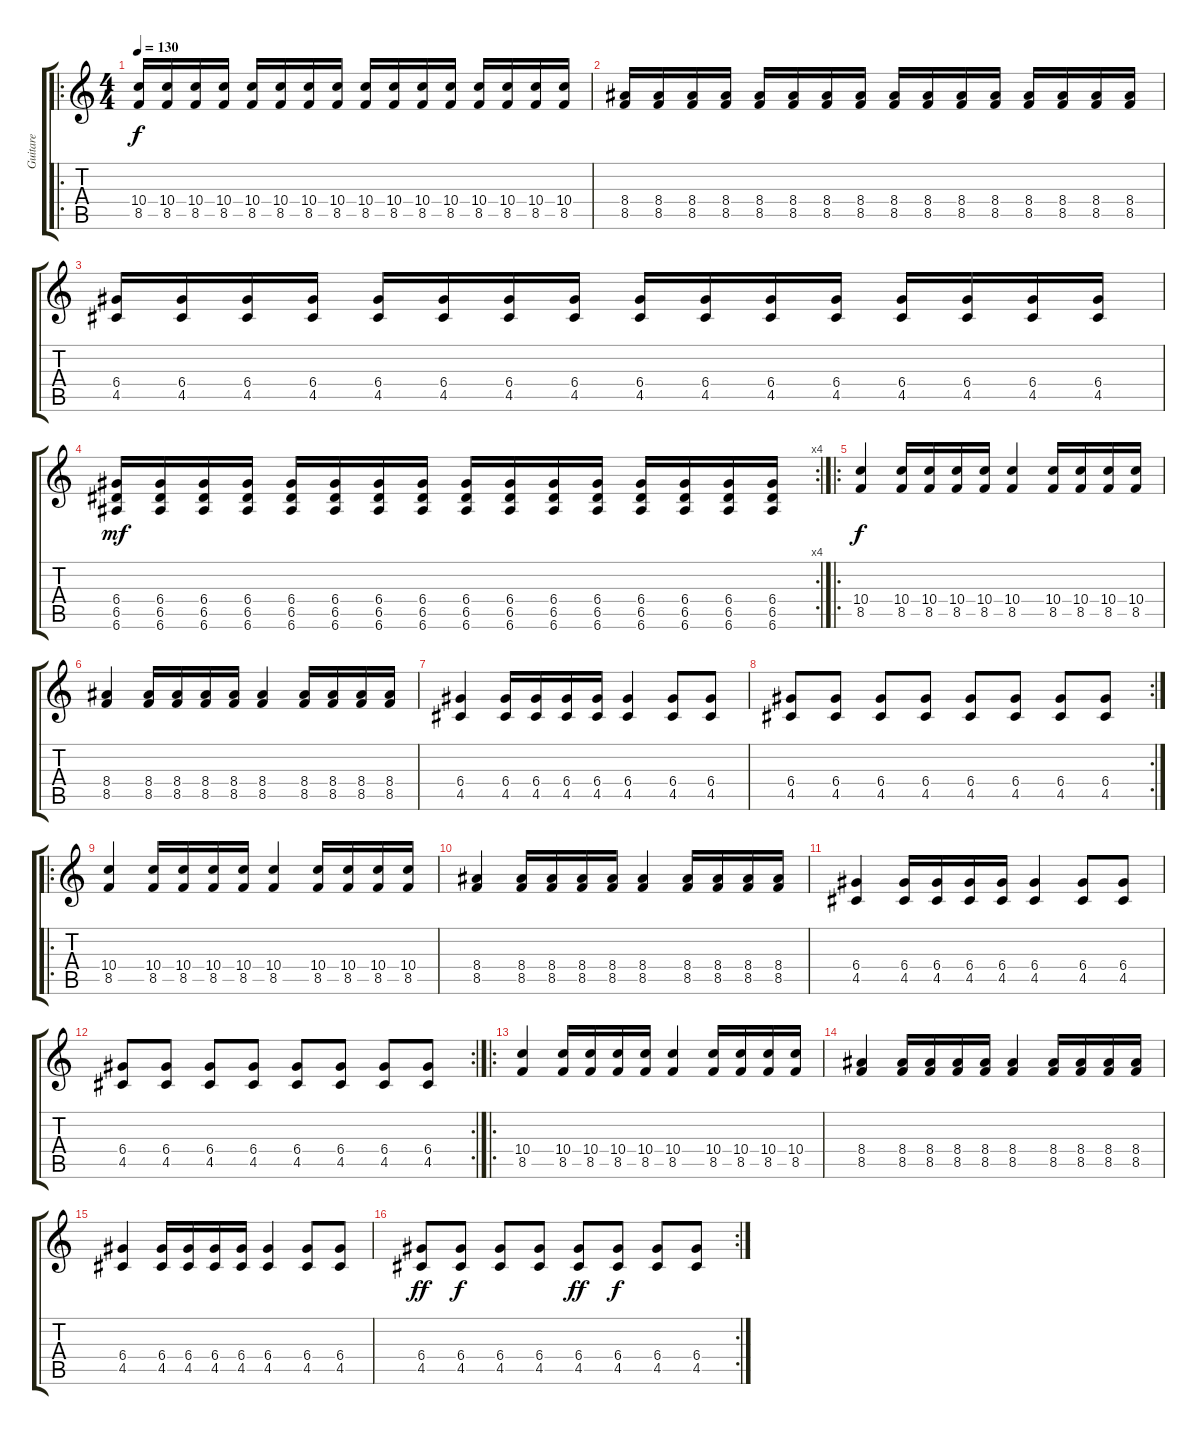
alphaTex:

\track ("Guitare" "Guitare") {instrument distortionguitar}
\staff {score tabs}
\tuning (E4 B3 G3 D3 A2 E2) {hide}
\ro
\ts (4 4)
\tempo 130
\clef g2
\ks c
(10.4 8.5).16{dy f instrument distortionguitar} (10.4 8.5).16 (10.4 8.5).16 (10.4 8.5).16 (10.4 8.5).16 (10.4 8.5).16 (10.4 8.5).16 (10.4 8.5).16 (10.4 8.5).16 (10.4 8.5).16 (10.4 8.5).16 (10.4 8.5).16 (10.4 8.5).16 (10.4 8.5).16 (10.4 8.5).16 (10.4 8.5).16 |
(8.4 8.5).16 (8.4 8.5).16 (8.4 8.5).16 (8.4 8.5).16 (8.4 8.5).16 (8.4 8.5).16 (8.4 8.5).16 (8.4 8.5).16 (8.4 8.5).16 (8.4 8.5).16 (8.4 8.5).16 (8.4 8.5).16 (8.4 8.5).16 (8.4 8.5).16 (8.4 8.5).16 (8.4 8.5).16 |
(6.4 4.5).16 (6.4 4.5).16 (6.4 4.5).16 (6.4 4.5).16 (6.4 4.5).16 (6.4 4.5).16 (6.4 4.5).16 (6.4 4.5).16 (6.4 4.5).16 (6.4 4.5).16 (6.4 4.5).16 (6.4 4.5).16 (6.4 4.5).16 (6.4 4.5).16 (6.4 4.5).16 (6.4 4.5).16 |
\rc 4
(6.4 6.5 6.6).16{dy mf} (6.4 6.5 6.6).16 (6.4 6.5 6.6).16 (6.4 6.5 6.6).16 (6.4 6.5 6.6).16 (6.4 6.5 6.6).16 (6.4 6.5 6.6).16 (6.4 6.5 6.6).16 (6.4 6.5 6.6).16 (6.4 6.5 6.6).16 (6.4 6.5 6.6).16 (6.4 6.5 6.6).16 (6.4 6.5 6.6).16 (6.4 6.5 6.6).16 (6.4 6.5 6.6).16 (6.4 6.5 6.6).16 |
\ro
(10.4 8.5).4{dy f} (10.4 8.5).16 (10.4 8.5).16 (10.4 8.5).16 (10.4 8.5).16 (10.4 8.5).4 (10.4 8.5).16 (10.4 8.5).16 (10.4 8.5).16 (10.4 8.5).16 |
(8.4 8.5).4 (8.4 8.5).16 (8.4 8.5).16 (8.4 8.5).16 (8.4 8.5).16 (8.4 8.5).4 (8.4 8.5).16 (8.4 8.5).16 (8.4 8.5).16 (8.4 8.5).16 |
(6.4 4.5).4 (6.4 4.5).16 (6.4 4.5).16 (6.4 4.5).16 (6.4 4.5).16 (6.4 4.5).4 (6.4 4.5).8 (6.4 4.5).8 |
\rc 2
(6.4 4.5).8 (6.4 4.5).8 (6.4 4.5).8 (6.4 4.5).8 (6.4 4.5).8 (6.4 4.5).8 (6.4 4.5).8 (6.4 4.5).8 |
\ro
(10.4 8.5).4 (10.4 8.5).16 (10.4 8.5).16 (10.4 8.5).16 (10.4 8.5).16 (10.4 8.5).4 (10.4 8.5).16 (10.4 8.5).16 (10.4 8.5).16 (10.4 8.5).16 |
(8.4 8.5).4 (8.4 8.5).16 (8.4 8.5).16 (8.4 8.5).16 (8.4 8.5).16 (8.4 8.5).4 (8.4 8.5).16 (8.4 8.5).16 (8.4 8.5).16 (8.4 8.5).16 |
(6.4 4.5).4 (6.4 4.5).16 (6.4 4.5).16 (6.4 4.5).16 (6.4 4.5).16 (6.4 4.5).4 (6.4 4.5).8 (6.4 4.5).8 |
\rc 2
(6.4 4.5).8 (6.4 4.5).8 (6.4 4.5).8 (6.4 4.5).8 (6.4 4.5).8 (6.4 4.5).8 (6.4 4.5).8 (6.4 4.5).8 |
\ro
(10.4 8.5).4 (10.4 8.5).16 (10.4 8.5).16 (10.4 8.5).16 (10.4 8.5).16 (10.4 8.5).4 (10.4 8.5).16 (10.4 8.5).16 (10.4 8.5).16 (10.4 8.5).16 |
(8.4 8.5).4 (8.4 8.5).16 (8.4 8.5).16 (8.4 8.5).16 (8.4 8.5).16 (8.4 8.5).4 (8.4 8.5).16 (8.4 8.5).16 (8.4 8.5).16 (8.4 8.5).16 |
(6.4 4.5).4 (6.4 4.5).16 (6.4 4.5).16 (6.4 4.5).16 (6.4 4.5).16 (6.4 4.5).4 (6.4 4.5).8 (6.4 4.5).8 |
\rc 2
(6.4 4.5).8{dy ff} (6.4 4.5).8{dy f} (6.4 4.5).8 (6.4 4.5).8 (6.4 4.5).8{dy ff} (6.4 4.5).8{dy f} (6.4 4.5).8 (6.4 4.5).8
